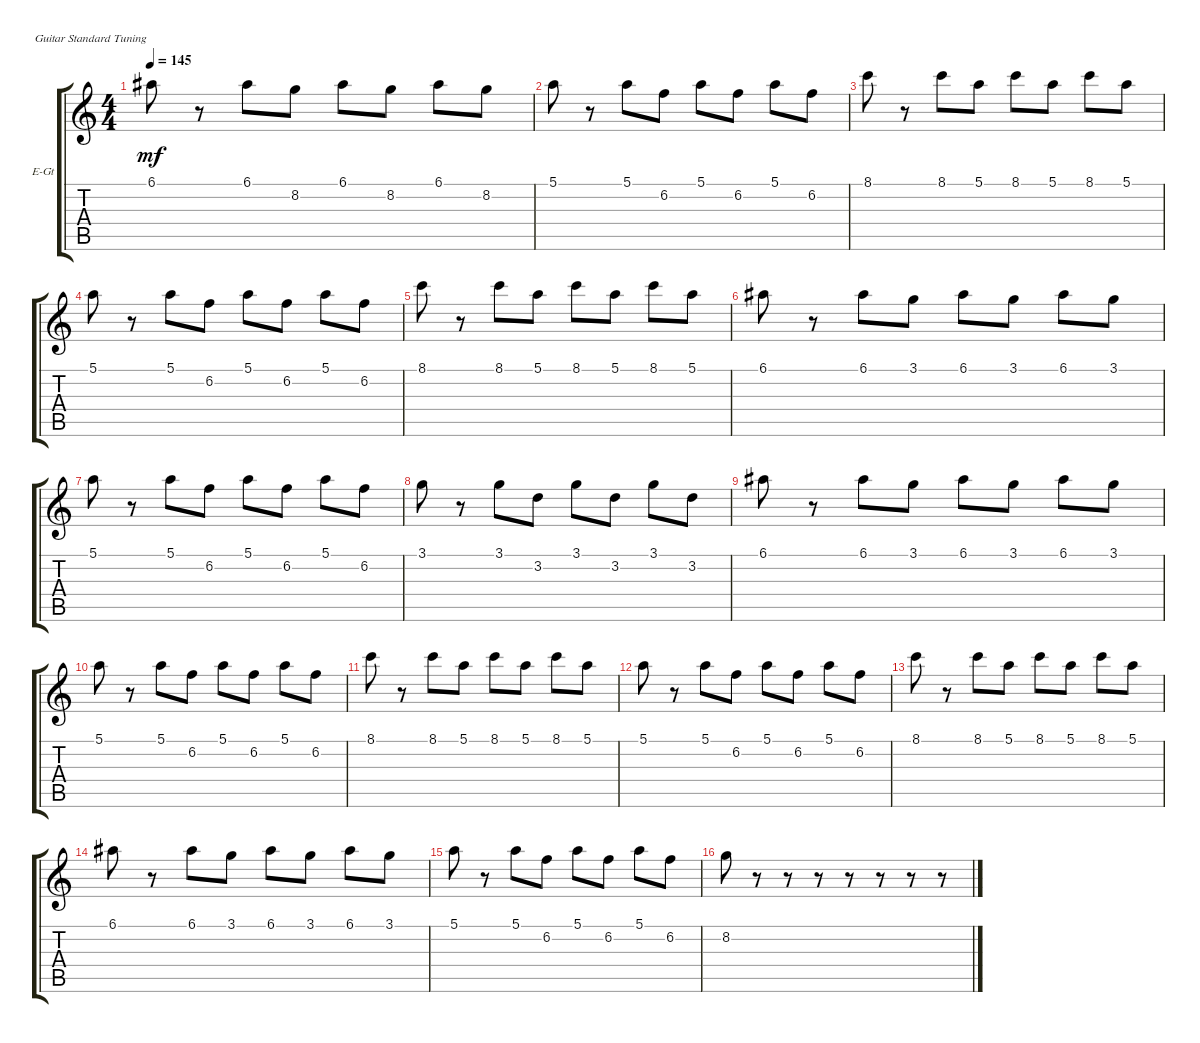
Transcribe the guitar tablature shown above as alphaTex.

\bracketExtendMode groupsimilarinstruments
\firstSystemTrackNameOrientation horizontal
\otherSystemsTrackNameOrientation horizontal
\track ("Electric Guitar Solo Effect" "E-Gt") {solo instrument overdrivenguitar}
\staff {score tabs}
\tuning (E4 B3 G3 D3 A2 E2)
\ts (4 4)
\tempo 145
\clef g2
\ks c
6.1.8{dy mf} r.8 6.1.8 8.2.8 6.1.8 8.2.8 6.1.8 8.2.8 |
5.1.8 r.8 5.1.8 6.2.8 5.1.8 6.2.8 5.1.8 6.2.8 |
8.1.8 r.8 8.1.8 5.1.8 8.1.8 5.1.8 8.1.8 5.1.8 |
5.1.8 r.8 5.1.8 6.2.8 5.1.8 6.2.8 5.1.8 6.2.8 |
8.1.8 r.8 8.1.8 5.1.8 8.1.8 5.1.8 8.1.8 5.1.8 |
6.1.8 r.8 6.1.8 3.1.8 6.1.8 3.1.8 6.1.8 3.1.8 |
5.1.8 r.8 5.1.8 6.2.8 5.1.8 6.2.8 5.1.8 6.2.8 |
3.1.8 r.8 3.1.8 3.2.8 3.1.8 3.2.8 3.1.8 3.2.8 |
6.1.8 r.8 6.1.8 3.1.8 6.1.8 3.1.8 6.1.8 3.1.8 |
5.1.8 r.8 5.1.8 6.2.8 5.1.8 6.2.8 5.1.8 6.2.8 |
8.1.8 r.8 8.1.8 5.1.8 8.1.8 5.1.8 8.1.8 5.1.8 |
5.1.8 r.8 5.1.8 6.2.8 5.1.8 6.2.8 5.1.8 6.2.8 |
8.1.8 r.8 8.1.8 5.1.8 8.1.8 5.1.8 8.1.8 5.1.8 |
6.1.8 r.8 6.1.8 3.1.8 6.1.8 3.1.8 6.1.8 3.1.8 |
5.1.8 r.8 5.1.8 6.2.8 5.1.8 6.2.8 5.1.8 6.2.8 |
8.2.8 r.8 r.8 r.8 r.8 r.8 r.8 r.8
